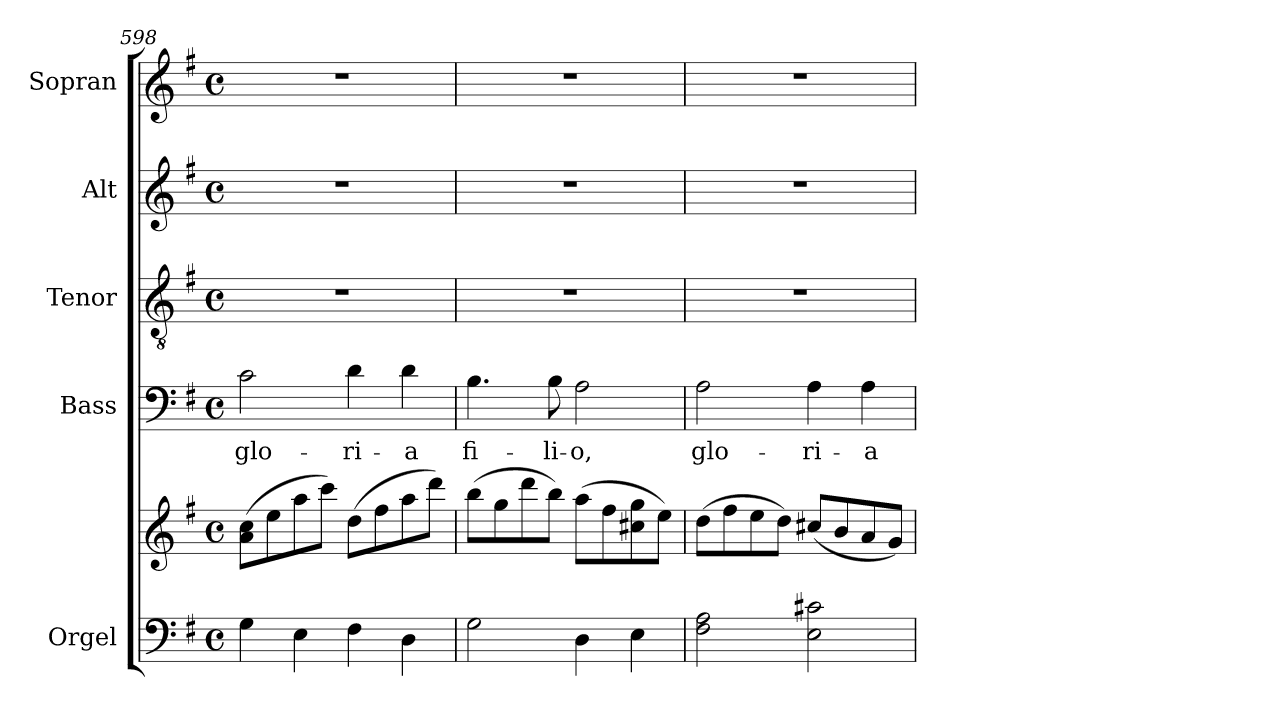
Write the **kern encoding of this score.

**kern	**kern	**kern	**text	**kern	**kern	**kern
*part5	*part5	*part4	*part4	*part3	*part2	*part1
*staff6	*staff5	*staff4	*staff4	*staff3	*staff2	*staff1
*I"Orgel	*	*I"Bass	*	*I"Tenor	*I"Alt	*I"Sopran
*I'Org.	*	*I'B.	*	*I'T.	*I'A.	*I'S.
*clefF4	*clefG2	*clefF4	*	*clefGv2	*clefG2	*clefG2
*k[f#]	*k[f#]	*k[f#]	*	*k[f#]	*k[f#]	*k[f#]
*G:	*G:	*G:	*	*G:	*G:	*G:
*M4/4	*M4/4	*M4/4	*	*M4/4	*M4/4	*M4/4
*met(c)	*met(c)	*met(c)	*	*met(c)	*met(c)	*met(c)
=598	=598	=598	=598	=598	=598	=598
!	!	!	!LO:LY:b	!	!	!
4G\	(>8a\ 8cc\L	2c\	glo-	1r	1r	1r
.	8ee\	.	.	.	.	.
4E\	8aa\	.	.	.	.	.
.	8ccc\J)	.	.	.	.	.
!	!	!	!LO:LY:b	!	!	!
4F#\	(>8dd\L	4d\	-ri-	.	.	.
.	8ff#\	.	.	.	.	.
!	!	!	!LO:LY:b	!	!	!
4D\	8aa\	4d\	-a	.	.	.
.	8ddd\J)	.	.	.	.	.
=599	=599	=599	=599	=599	=599	=599
!	!	!	!LO:LY:b	!	!	!
2G\	(>8bb\L	4.B\	fi-	1r	1r	1r
.	8gg\	.	.	.	.	.
.	8ddd\	.	.	.	.	.
!	!	!	!LO:LY:b	!	!	!
.	8bb\J)	8B\	-li-	.	.	.
!	!	!	!LO:LY:b	!	!	!
4D\	(>8aa\L	2A\	-o,	.	.	.
.	8ff#\	.	.	.	.	.
4E\	8cc#X\ 8gg\	.	.	.	.	.
.	8ee\J)	.	.	.	.	.
!!LO:LB:g=z
=600	=600	=600	=600	=600	=600	=600
!	!	!	!LO:LY:b	!	!	!
2F#\ 2A\	(>8dd\L	2A\	glo-	1r	1r	1r
.	8ff#\	.	.	.	.	.
.	8ee\	.	.	.	.	.
.	8dd\J)	.	.	.	.	.
!	!	!	!LO:LY:b	!	!	!
2E\ 2c#X\	(<8cc#X/L	4A\	-ri-	.	.	.
.	8b/	.	.	.	.	.
!	!	!	!LO:LY:b	!	!	!
.	8a/	4A\	-a	.	.	.
.	8g/J)	.	.	.	.	.
=	=	=	=	=	=	=
*-	*-	*-	*-	*-	*-	*-
